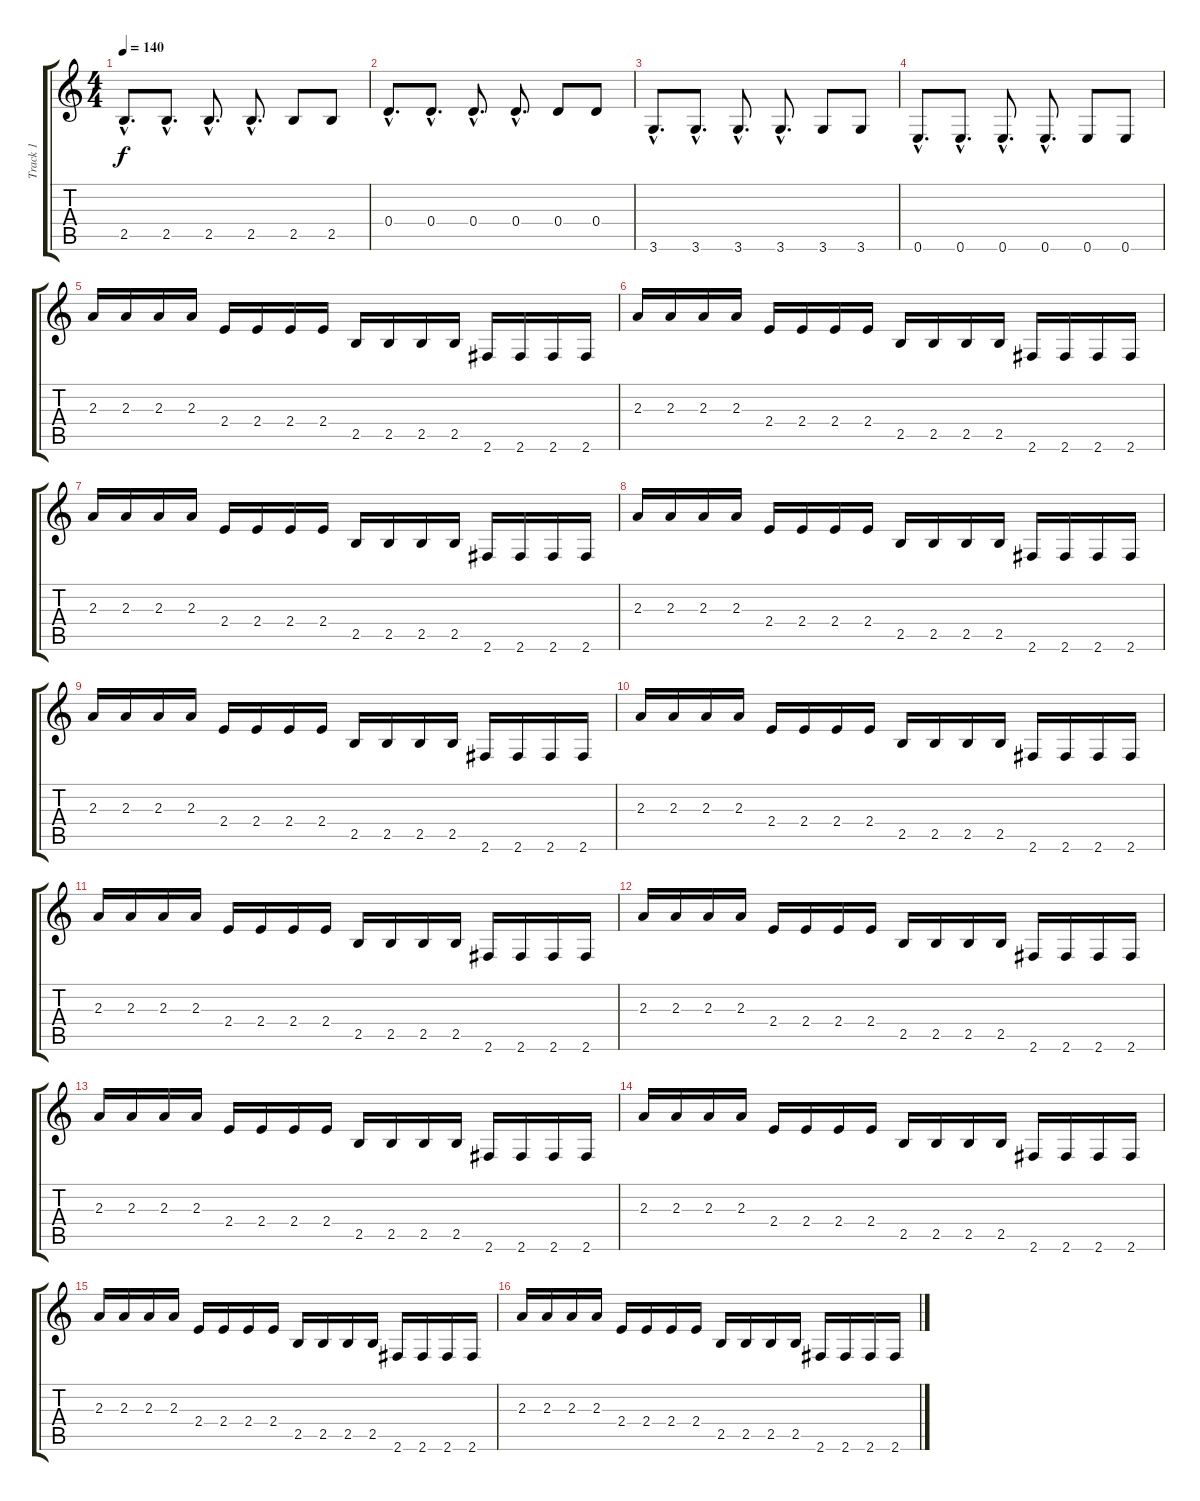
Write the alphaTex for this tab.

\track ("Track 1" "Track 1") {instrument synthbass1}
\staff {score tabs}
\tuning (E4 B3 G3 D3 A2 E2) {hide}
\ts (4 4)
\tempo 140
\clef g2
\ks c
2.5{hac}.8{d dy f} 2.5{hac}.8{d} 2.5{hac}.8{d} 2.5{hac}.8{d} 2.5.8 2.5.8 |
0.4{hac}.8{d} 0.4{hac}.8{d} 0.4{hac}.8{d} 0.4{hac}.8{d} 0.4.8 0.4.8 |
3.6{hac}.8{d} 3.6{hac}.8{d} 3.6{hac}.8{d} 3.6{hac}.8{d} 3.6.8 3.6.8 |
0.6{hac}.8{d} 0.6{hac}.8{d} 0.6{hac}.8{d} 0.6{hac}.8{d} 0.6.8 0.6.8 |
2.3.16{volume 8} 2.3.16 2.3.16 2.3.16 2.4.16 2.4.16 2.4.16 2.4.16 2.5.16 2.5.16 2.5.16 2.5.16 2.6.16 2.6.16 2.6.16 2.6.16 |
2.3.16 2.3.16 2.3.16 2.3.16 2.4.16 2.4.16 2.4.16 2.4.16 2.5.16 2.5.16 2.5.16 2.5.16 2.6.16 2.6.16 2.6.16 2.6.16 |
2.3.16 2.3.16 2.3.16 2.3.16 2.4.16 2.4.16 2.4.16 2.4.16 2.5.16 2.5.16 2.5.16 2.5.16 2.6.16 2.6.16 2.6.16 2.6.16 |
2.3.16 2.3.16 2.3.16 2.3.16 2.4.16 2.4.16 2.4.16 2.4.16 2.5.16 2.5.16 2.5.16 2.5.16 2.6.16 2.6.16 2.6.16 2.6.16 |
2.3.16 2.3.16 2.3.16 2.3.16 2.4.16 2.4.16 2.4.16 2.4.16 2.5.16 2.5.16 2.5.16 2.5.16 2.6.16 2.6.16 2.6.16 2.6.16 |
2.3.16 2.3.16 2.3.16 2.3.16 2.4.16 2.4.16 2.4.16 2.4.16 2.5.16 2.5.16 2.5.16 2.5.16 2.6.16 2.6.16 2.6.16 2.6.16 |
2.3.16 2.3.16 2.3.16 2.3.16 2.4.16 2.4.16 2.4.16 2.4.16 2.5.16 2.5.16 2.5.16 2.5.16 2.6.16 2.6.16 2.6.16 2.6.16 |
2.3.16 2.3.16 2.3.16 2.3.16 2.4.16 2.4.16 2.4.16 2.4.16 2.5.16 2.5.16 2.5.16 2.5.16 2.6.16 2.6.16 2.6.16 2.6.16 |
2.3.16{volume 8} 2.3.16 2.3.16 2.3.16 2.4.16 2.4.16 2.4.16 2.4.16 2.5.16 2.5.16 2.5.16 2.5.16 2.6.16 2.6.16 2.6.16 2.6.16 |
2.3.16 2.3.16 2.3.16 2.3.16 2.4.16 2.4.16 2.4.16 2.4.16 2.5.16 2.5.16 2.5.16 2.5.16 2.6.16 2.6.16 2.6.16 2.6.16 |
2.3.16 2.3.16 2.3.16 2.3.16 2.4.16 2.4.16 2.4.16 2.4.16 2.5.16 2.5.16 2.5.16 2.5.16 2.6.16 2.6.16 2.6.16 2.6.16 |
2.3.16 2.3.16 2.3.16 2.3.16 2.4.16 2.4.16 2.4.16 2.4.16 2.5.16 2.5.16 2.5.16 2.5.16 2.6.16 2.6.16 2.6.16 2.6.16
